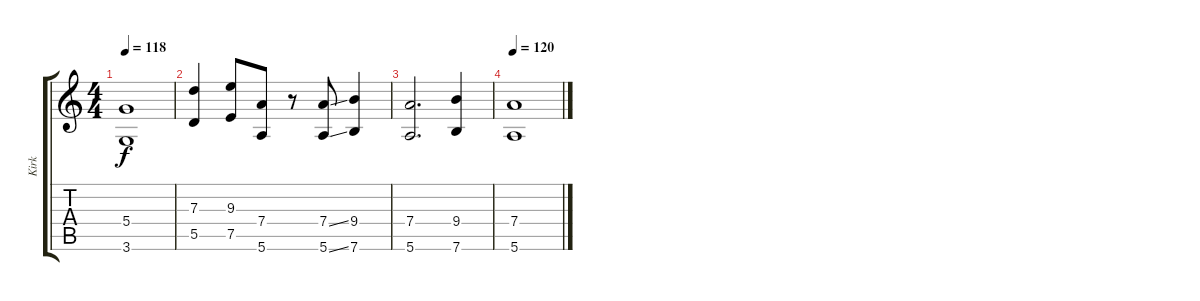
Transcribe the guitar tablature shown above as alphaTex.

\track ("Kirk" "Kirk") {instrument distortionguitar}
\staff {score tabs}
\tuning (E4 B3 G3 D3 A2 E2) {hide}
\ts (4 4)
\tempo 118
\clef g2
\ks c
(5.4 3.6).1{dy f} |
(7.3 5.5).4 (9.3 7.5).8 (7.4 5.6).8 r.8 (7.4{ss} 5.6{ss}).8 (9.4 7.6).4 |
(7.4 5.6).2{d} (9.4 7.6).4 |
\tempo 120
(7.4 5.6).1
